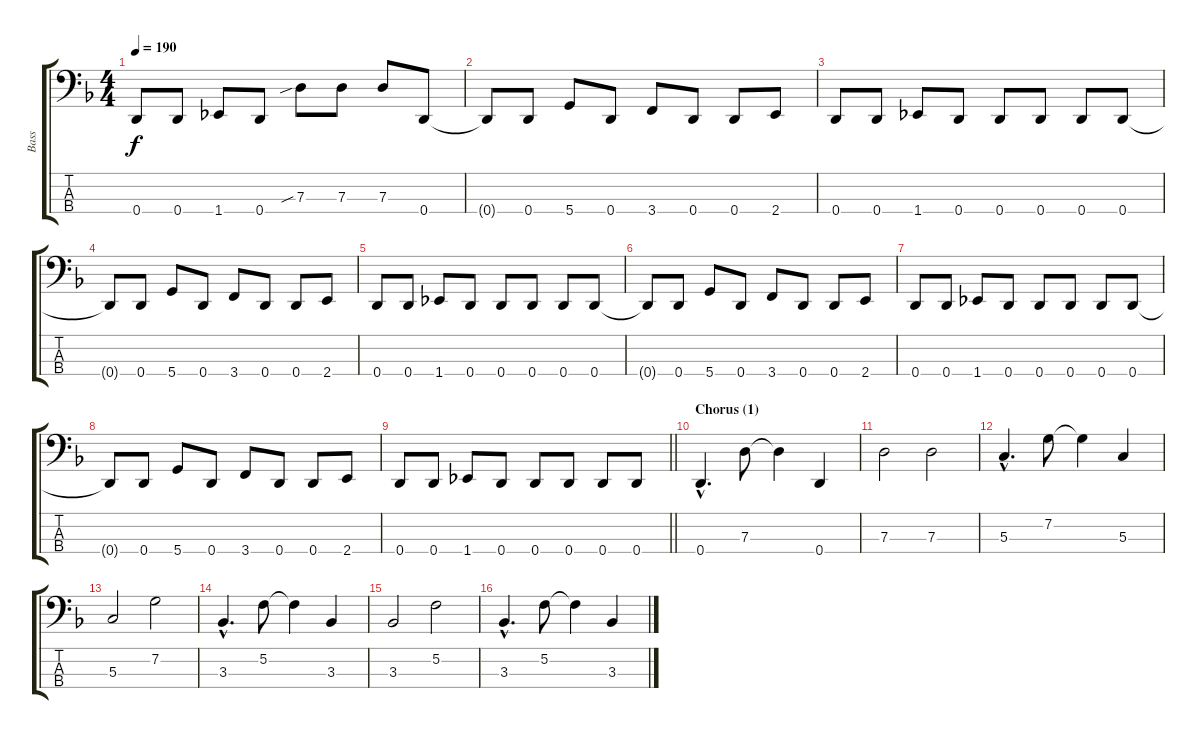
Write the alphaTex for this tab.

\track ("Bass" "Bass") {instrument electricbasspick}
\staff {score tabs}
\tuning (F2 C2 G1 D1) {hide}
\ts (4 4)
\tempo 190
\clef f4
\ks dminor
0.4.8{dy f} 0.4.8 1.4.8 0.4.8 7.3{sib}.8 7.3.8 7.3.8 0.4.8 |
0.4{t}.8 0.4.8 5.4.8 0.4.8 3.4.8 0.4.8 0.4.8 2.4.8 |
0.4.8 0.4.8 1.4.8 0.4.8 0.4.8 0.4.8 0.4.8 0.4.8 |
0.4{t}.8 0.4.8 5.4.8 0.4.8 3.4.8 0.4.8 0.4.8 2.4.8 |
0.4.8 0.4.8 1.4.8 0.4.8 0.4.8 0.4.8 0.4.8 0.4.8 |
0.4{t}.8 0.4.8 5.4.8 0.4.8 3.4.8 0.4.8 0.4.8 2.4.8 |
0.4.8 0.4.8 1.4.8 0.4.8 0.4.8 0.4.8 0.4.8 0.4.8 |
0.4{t}.8 0.4.8 5.4.8 0.4.8 3.4.8 0.4.8 0.4.8 2.4.8 |
\barLineRight lightlight
0.4.8 0.4.8 1.4.8 0.4.8 0.4.8 0.4.8 0.4.8 0.4.8 |
\section ("" "Chorus (1)")
0.4{hac}.4{d} 7.3.8 7.3{t}.4 0.4.4 |
7.3.2 7.3.2 |
5.3{hac}.4{d} 7.2.8 7.2{t}.4 5.3.4 |
5.3.2 7.2.2 |
3.3{hac}.4{d} 5.2.8 5.2{t}.4 3.3.4 |
3.3.2 5.2.2 |
3.3{hac}.4{d} 5.2.8 5.2{t}.4 3.3.4
